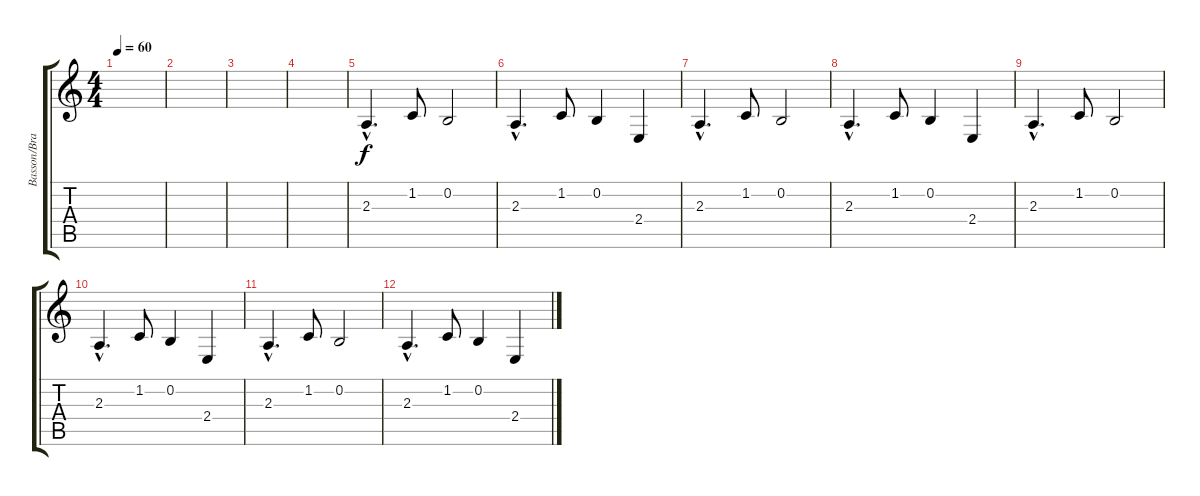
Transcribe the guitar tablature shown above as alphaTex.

\track ("Basson/Brass" "Basson/Bra") {instrument bassoon}
\staff {score tabs}
\tuning (E4 B3 G3 D3 A2 E2) {hide}
\ts (4 4)
\tempo 60
\clef g2
\ks c
|
|
|
|
2.3{hac}.4{d} 1.2.8 0.2.2 |
2.3{hac}.4{d} 1.2.8 0.2.4 2.4.4 |
2.3{hac}.4{d} 1.2.8 0.2.2 |
2.3{hac}.4{d} 1.2.8 0.2.4 2.4.4 |
2.3{hac}.4{d} 1.2.8 0.2.2 |
2.3{hac}.4{d} 1.2.8 0.2.4 2.4.4 |
2.3{hac}.4{d} 1.2.8 0.2.2 |
2.3{hac}.4{d} 1.2.8 0.2.4 2.4.4
